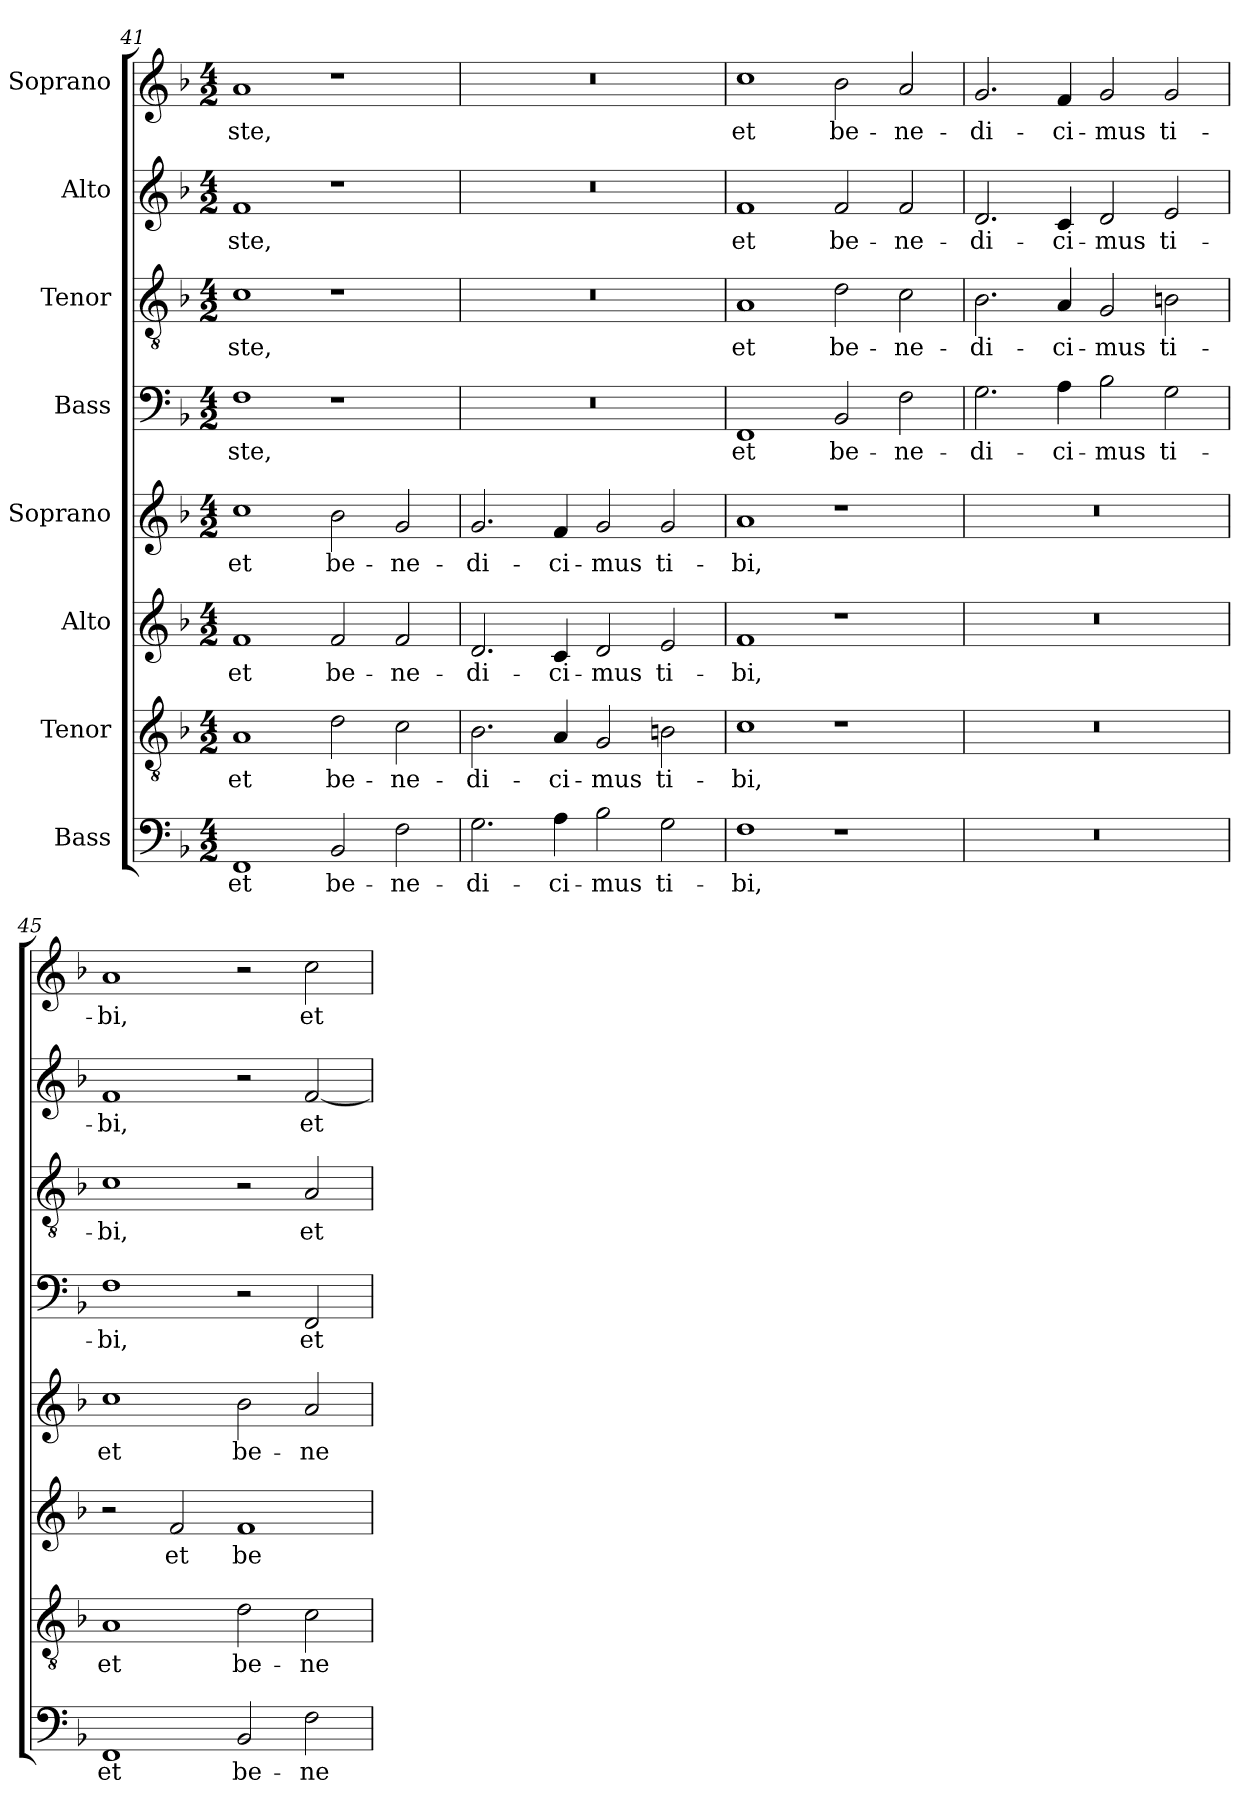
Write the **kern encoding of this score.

**kern	**text	**kern	**text	**kern	**text	**kern	**text	**kern	**text	**kern	**text	**kern	**text	**kern	**text
*part8	*part8	*part7	*part7	*part6	*part6	*part5	*part5	*part4	*part4	*part3	*part3	*part2	*part2	*part1	*part1
*staff8	*staff8	*staff7	*staff7	*staff6	*staff6	*staff5	*staff5	*staff4	*staff4	*staff3	*staff3	*staff2	*staff2	*staff1	*staff1
*I"Bass	*	*I"Tenor	*	*I"Alto	*	*I"Soprano	*	*I"Bass	*	*I"Tenor	*	*I"Alto	*	*I"Soprano	*
*clefF4	*	*clefGv2	*	*clefG2	*	*clefG2	*	*clefF4	*	*clefGv2	*	*clefG2	*	*clefG2	*
*k[b-]	*	*k[b-]	*	*k[b-]	*	*k[b-]	*	*k[b-]	*	*k[b-]	*	*k[b-]	*	*k[b-]	*
*F:	*	*F:	*	*F:	*	*F:	*	*F:	*	*F:	*	*F:	*	*F:	*
*M4/2	*	*M4/2	*	*M4/2	*	*M4/2	*	*M4/2	*	*M4/2	*	*M4/2	*	*M4/2	*
=41	=41	=41	=41	=41	=41	=41	=41	=41	=41	=41	=41	=41	=41	=41	=41
1FF	et	1A	et	1f	et	1cc	et	1F	-ste,	1c	-ste,	1f	-ste,	1a	-ste,
2BB-/	be-	2d\	be-	2f/	be-	2b-\	be-	1r	.	1r	.	1r	.	1r	.
2F\	-ne-	2c\	-ne-	2f/	-ne-	2g/	-ne-	.	.	.	.	.	.	.	.
=42	=42	=42	=42	=42	=42	=42	=42	=42	=42	=42	=42	=42	=42	=42	=42
2.G\	-di-	2.B-\	-di-	2.d/	-di-	2.g/	-di-	0r	.	0r	.	0r	.	0r	.
4A\	-ci-	4A/	-ci-	4c/	-ci-	4f/	-ci-	.	.	.	.	.	.	.	.
2B-\	-mus	2G/	-mus	2d/	-mus	2g/	-mus	.	.	.	.	.	.	.	.
2G\	ti-	2Bn\	ti-	2e/	ti-	2g/	ti-	.	.	.	.	.	.	.	.
!!LO:LB:g=z
=43	=43	=43	=43	=43	=43	=43	=43	=43	=43	=43	=43	=43	=43	=43	=43
1F	-bi,	1c	-bi,	1f	-bi,	1a	-bi,	1FF	et	1A	et	1f	et	1cc	et
1r	.	1r	.	1r	.	1r	.	2BB-/	be-	2d\	be-	2f/	be-	2b-\	be-
.	.	.	.	.	.	.	.	2F\	-ne-	2c\	-ne-	2f/	-ne-	2a/	-ne-
=44	=44	=44	=44	=44	=44	=44	=44	=44	=44	=44	=44	=44	=44	=44	=44
0r	.	0r	.	0r	.	0r	.	2.G\	-di-	2.B-\	-di-	2.d/	-di-	2.g/	-di-
.	.	.	.	.	.	.	.	4A\	-ci-	4A/	-ci-	4c/	-ci-	4f/	-ci-
.	.	.	.	.	.	.	.	2B-\	-mus	2G/	-mus	2d/	-mus	2g/	-mus
.	.	.	.	.	.	.	.	2G\	ti-	2Bn\	ti-	2e/	ti-	2g/	ti-
=45	=45	=45	=45	=45	=45	=45	=45	=45	=45	=45	=45	=45	=45	=45	=45
1FF	et	1A	et	2r	.	1cc	et	1F	-bi,	1c	-bi,	1f	-bi,	1a	-bi,
.	.	.	.	2f/	et	.	.	.	.	.	.	.	.	.	.
2BB-/	be-	2d\	be-	1f	be-	2b-\	be-	2r	.	2r	.	2r	.	2r	.
2F\	-ne-	2c\	-ne-	.	.	2a/	-ne-	2FF/	et	2A/	et	[2f/	et	2cc\	et
=	=	=	=	=	=	=	=	=	=	=	=	=	=	=	=
*-	*-	*-	*-	*-	*-	*-	*-	*-	*-	*-	*-	*-	*-	*-	*-
